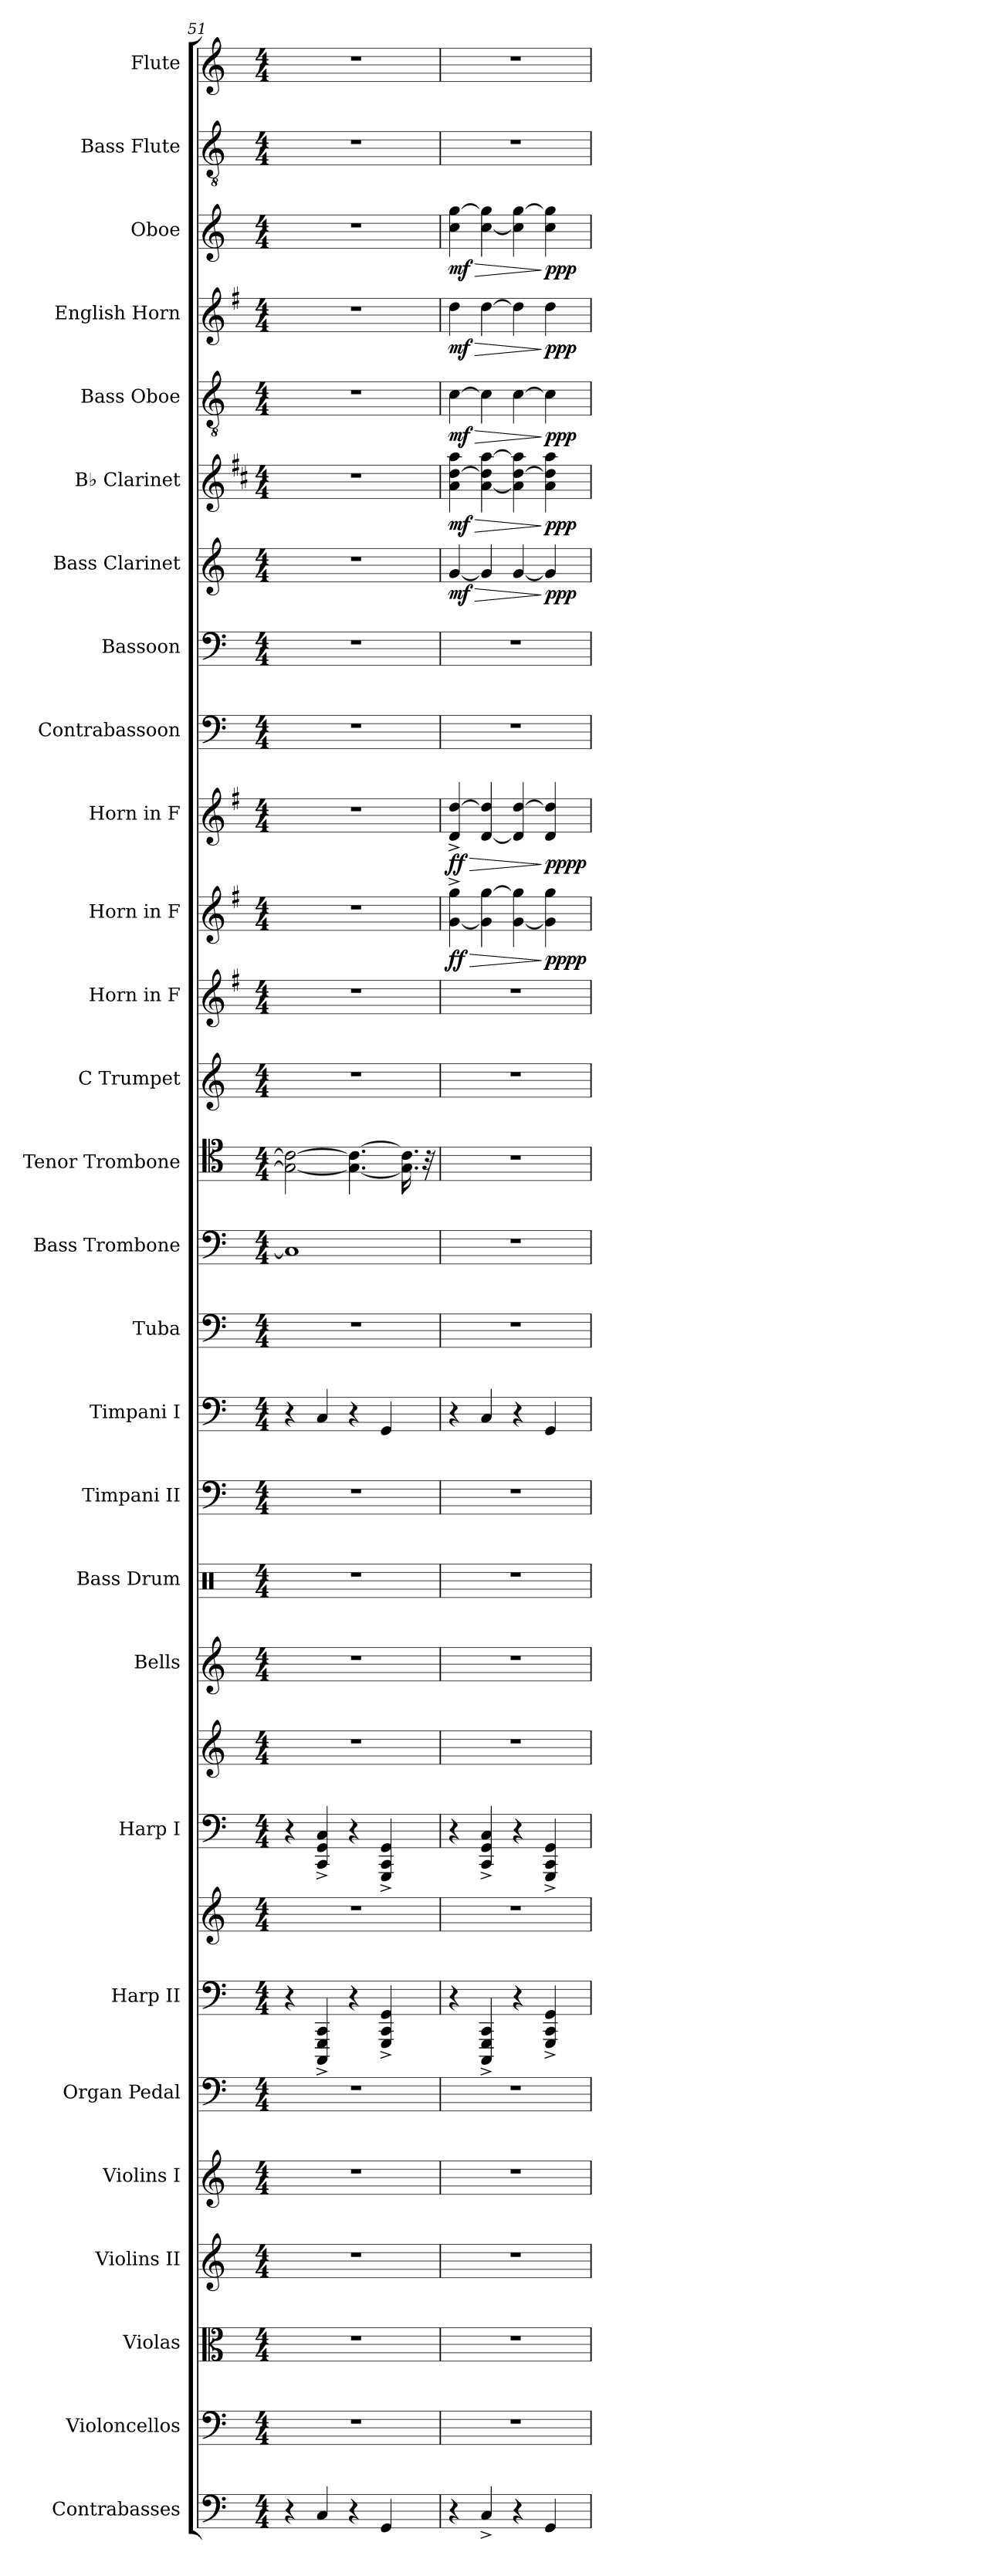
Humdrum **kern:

**kern	**kern	**kern	**kern	**kern	**kern	**kern	**kern	**kern	**kern	**kern	**kern	**kern	**kern	**kern	**kern	**kern	**kern	**kern	**kern	**dynam	**kern	**dynam	**kern	**kern	**kern	**dynam	**kern	**dynam	**kern	**dynam	**kern	**dynam	**kern	**dynam	**kern	**kern
*part28	*part27	*part26	*part25	*part24	*part23	*part22	*part22	*part21	*part21	*part20	*part19	*part18	*part17	*part16	*part15	*part14	*part13	*part12	*part11	*part11	*part10	*part10	*part9	*part8	*part7	*part7	*part6	*part6	*part5	*part5	*part4	*part4	*part3	*part3	*part2	*part1
*staff30	*staff29	*staff28	*staff27	*staff26	*staff25	*staff24	*staff23	*staff22	*staff21	*staff20	*staff19	*staff18	*staff17	*staff16	*staff15	*staff14	*staff13	*staff12	*staff11	*staff11	*staff10	*staff10	*staff9	*staff8	*staff7	*staff7	*staff6	*staff6	*staff5	*staff5	*staff4	*staff4	*staff3	*staff3	*staff2	*staff1
*I"Contrabasses	*I"Violoncellos	*I"Violas	*I"Violins II	*I"Violins I	*I"Organ Pedal	*I"Harp II	*	*I"Harp I	*	*I"Bells	*I"Bass Drum	*I"Timpani II	*I"Timpani I	*I"Tuba	*I"Bass Trombone	*I"Tenor Trombone	*I"C Trumpet	*I"Horn in F	*I"Horn in F	*	*I"Horn in F	*	*I"Contrabassoon	*I"Bassoon	*I"Bass Clarinet	*	*I"B♭ Clarinet	*	*I"Bass Oboe	*	*I"English Horn	*	*I"Oboe	*	*I"Bass Flute	*I"Flute
*I'Cb.	*I'Vcs.	*I'Vlas.	*I'Vlns.	*I'Vlns.	*I'Org.	*I'Hrp.	*	*I'Hrp.	*	*	*I'B. Dr.	*I'Timp.	*I'Timp.	*I'Tba.	*I'B. Tbn.	*I'T. Tbn.	*I'C Tpt.	*	*	*	*	*	*I'Cbsn.	*I'Bsn.	*I'B. Cl.	*	*I'B♭ Cl.	*	*	*	*I'E. Hn.	*	*I'Ob.	*	*I'B. Fl.	*I'Fl.
*clefF4	*clefF4	*clefC3	*clefG2	*clefG2	*clefF4	*clefF4	*clefG2	*clefF4	*clefG2	*clefG2	*clefX	*clefF4	*clefF4	*clefF4	*clefF4	*clefC4	*clefG2	*clefG2	*clefG2	*	*clefG2	*	*clefF4	*clefF4	*clefG2	*	*clefG2	*	*clefGv2	*	*clefG2	*	*clefG2	*	*clefGv2	*clefG2
*ITrd7c12	*	*	*	*	*	*	*	*	*	*	*	*	*	*	*	*	*	*ITrd4c7	*ITrd4c7	*	*ITrd4c7	*	*ITrd7c12	*	*ITrd8c14	*	*ITrd1c2	*	*	*	*ITrd4c7	*	*	*	*	*
*k[]	*k[]	*k[]	*k[]	*k[]	*k[]	*k[]	*k[]	*k[]	*k[]	*k[]	*k[]	*k[]	*k[]	*k[]	*k[]	*k[]	*k[]	*k[]	*k[]	*	*k[]	*	*k[]	*k[]	*k[]	*	*k[]	*	*k[]	*	*k[]	*	*k[]	*	*k[]	*k[]
*M4/4	*M4/4	*M4/4	*M4/4	*M4/4	*M4/4	*M4/4	*M4/4	*M4/4	*M4/4	*M4/4	*M4/4	*M4/4	*M4/4	*M4/4	*M4/4	*M4/4	*M4/4	*M4/4	*M4/4	*	*M4/4	*	*M4/4	*M4/4	*M4/4	*	*M4/4	*	*M4/4	*	*M4/4	*	*M4/4	*	*M4/4	*M4/4
=51	=51	=51	=51	=51	=51	=51	=51	=51	=51	=51	=51	=51	=51	=51	=51	=51	=51	=51	=51	=51	=51	=51	=51	=51	=51	=51	=51	=51	=51	=51	=51	=51	=51	=51	=51	=51
4r	1r	1r	1r	1r	1r	4r	1r	4r	1r	1r	1r	1r	4r	1r	1C]	2G\_ 2c\_	1r	1r	1r	.	1r	.	1r	1r	1r	.	1r	.	1r	.	1r	.	1r	.	1r	1r
4CC/	.	.	.	.	.	4CCC/^ 4GGG/^ 4CC/^	.	4CC/^ 4GG/^ 4C/^	.	.	.	.	4C/	.	.	.	.	.	.	.	.	.	.	.	.	.	.	.	.	.	.	.	.	.	.	.
4r	.	.	.	.	.	4r	.	4r	.	.	.	.	4r	.	.	4.G\_ 4.c\_	.	.	.	.	.	.	.	.	.	.	.	.	.	.	.	.	.	.	.	.
4GGG/	.	.	.	.	.	4GGG/^ 4CC/^ 4GG/^	.	4GGG/^ 4CC/^ 4GG/^	.	.	.	.	4GG/	.	.	.	.	.	.	.	.	.	.	.	.	.	.	.	.	.	.	.	.	.	.	.
.	.	.	.	.	.	.	.	.	.	.	.	.	.	.	.	16.G\] 16.c\]	.	.	.	.	.	.	.	.	.	.	.	.	.	.	.	.	.	.	.	.
.	.	.	.	.	.	.	.	.	.	.	.	.	.	.	.	32r	.	.	.	.	.	.	.	.	.	.	.	.	.	.	.	.	.	.	.	.
!!LO:PB:g=z
=52	=52	=52	=52	=52	=52	=52	=52	=52	=52	=52	=52	=52	=52	=52	=52	=52	=52	=52	=52	=52	=52	=52	=52	=52	=52	=52	=52	=52	=52	=52	=52	=52	=52	=52	=52	=52
!	!	!	!	!	!	!	!	!	!	!	!	!	!	!	!	!	!	!	!	!LO:HP:b	!	!LO:HP:b	!	!	!	!LO:HP:b	!	!LO:HP:b	!	!LO:HP:b	!	!LO:HP:b	!	!LO:HP:b	!	!
!	!	!	!	!	!	!	!	!	!	!	!	!	!	!	!	!	!	!	!	!LO:DY:n=1:b	!	!	!	!	!	!	!	!	!	!	!	!	!	!	!	!
!	!	!	!	!	!	!	!	!	!	!	!	!	!	!	!	!	!	!	!	!LO:DY:n=2:b	!	!LO:DY:n=1:b	!	!	!	!	!	!	!	!	!	!	!	!	!	!
!	!	!	!	!	!	!	!	!	!	!	!	!	!	!	!	!	!	!	!	!	!	!LO:DY:n=2:b	!	!	!	!LO:DY:n=1:b	!	!LO:DY:n=1:b	!	!LO:DY:n=1:b	!	!LO:DY:n=1:b	!	!LO:DY:n=1:b	!	!
4r	1r	1r	1r	1r	1r	4r	1r	4r	1r	1r	1r	1r	4r	1r	1r	1r	1r	1r	[4c\^ 4cc\^	> f f	4G/^ [4g/^	> f f	1r	1r	[4G/	> mf	4g\ [4cc\ 4gg\	> mf	[4c\	> mf	4g\	> mf	4cc\ [4gg\	> mf	1r	1r
4CC^/	.	.	.	.	.	4CCC/^ 4GGG/^ 4CC/^	.	4CC/^ 4GG/^ 4C/^	.	.	.	.	4C/	.	.	.	.	.	4c\] [4cc\	.	[4G/ 4g/]	.	.	.	4G/]	.	[4g\ 4cc\] [4gg\	.	4c\]	.	[4g\	.	[4cc\ 4gg\]	.	.	.
4r	.	.	.	.	.	4r	.	4r	.	.	.	.	4r	.	.	.	.	.	[4c\ 4cc\]	.	4G/] [4g/	.	.	.	[4G/	.	4g\] [4cc\ 4gg\]	.	[4c\	.	4g\]	.	4cc\] [4gg\	.	.	.
!	!	!	!	!	!	!	!	!	!	!	!	!	!	!	!	!	!	!	!	!LO:DY:n=3:b	!	!	!	!	!	!	!	!	!	!	!	!	!	!	!	!
!	!	!	!	!	!	!	!	!	!	!	!	!	!	!	!	!	!	!	!	!LO:DY:n=4:b	!	!LO:DY:n=3:b	!	!	!	!	!	!	!	!	!	!	!	!	!	!
!	!	!	!	!	!	!	!	!	!	!	!	!	!	!	!	!	!	!	!	!	!	!LO:DY:n=4:b	!	!	!	!LO:DY:n=2:b	!	!LO:DY:n=2:b	!	!LO:DY:n=2:b	!	!LO:DY:n=2:b	!	!LO:DY:n=2:b	!	!
4GGG/	.	.	.	.	.	4GGG/^ 4CC/^ 4GG/^	.	4GGG/^ 4CC/^ 4GG/^	.	.	.	.	4GG/	.	.	.	.	.	4c\] 4cc\	] pp pp	4G/ 4g/]	] pp pp	.	.	4G/]	] ppp	4g\ 4cc\] 4gg\	] ppp	4c\]	] ppp	4g\	] ppp	4cc\ 4gg\]	] ppp	.	.
=	=	=	=	=	=	=	=	=	=	=	=	=	=	=	=	=	=	=	=	=	=	=	=	=	=	=	=	=	=	=	=	=	=	=	=	=
*-	*-	*-	*-	*-	*-	*-	*-	*-	*-	*-	*-	*-	*-	*-	*-	*-	*-	*-	*-	*-	*-	*-	*-	*-	*-	*-	*-	*-	*-	*-	*-	*-	*-	*-	*-	*-
